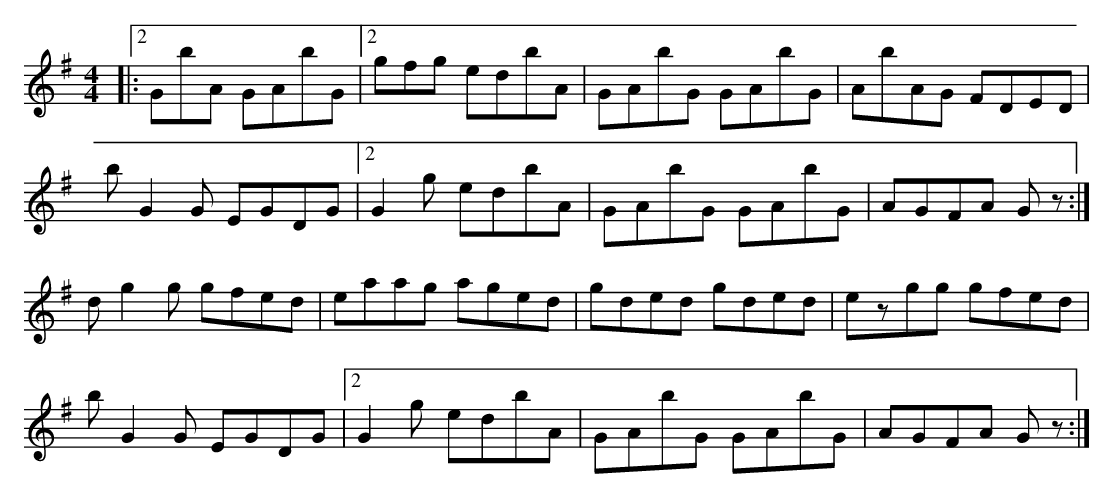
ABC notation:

X:1
M:4/4
K:G
|:2GbA GAbG|2 gfg edbA|GAbG GAbG|AbAG FDED|
bG2G EGDG|2 G2g edbA|GAbG GAbG|AGFA 3Gz:|
dg2g gfed|eaag aged|gded gded|ezgg gfed|
bG2G EGDG|2 G2g edbA|GAbG GAbG|AGFA 3Gz:|
